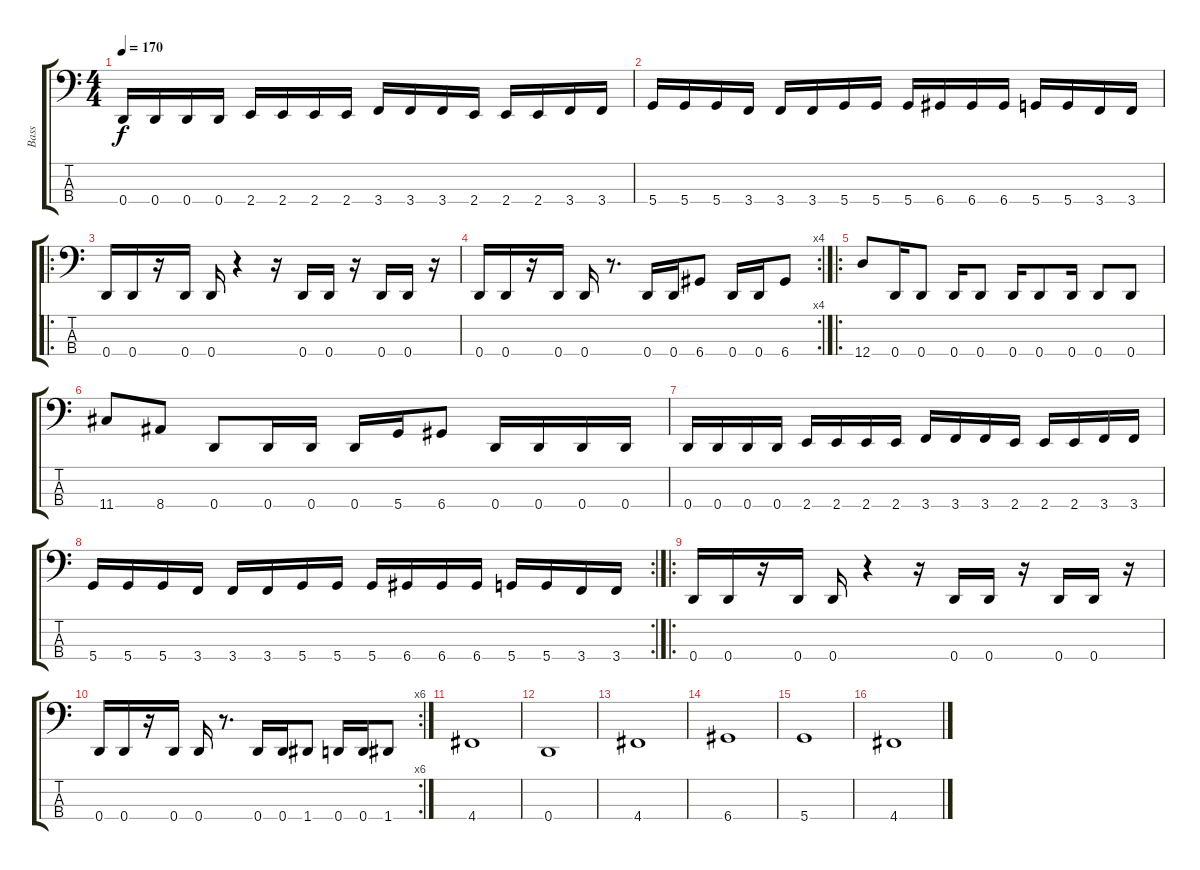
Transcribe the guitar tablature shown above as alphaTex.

\track ("Bass" "Bass") {instrument electricbasspick}
\staff {score tabs}
\tuning (G2 D2 A1 D1) {hide}
\ts (4 4)
\tempo 170
\clef f4
\ks c
0.4.16{dy f} 0.4.16 0.4.16 0.4.16 2.4.16 2.4.16 2.4.16 2.4.16 3.4.16 3.4.16 3.4.16 2.4.16 2.4.16 2.4.16 3.4.16 3.4.16 |
5.4.16 5.4.16 5.4.16 3.4.16 3.4.16 3.4.16 5.4.16 5.4.16 5.4.16 6.4.16 6.4.16 6.4.16 5.4.16 5.4.16 3.4.16 3.4.16 |
\ro
0.4.16 0.4.16 r.16 0.4.16 0.4.16 r.4 r.16 0.4.16 0.4.16 r.16 0.4.16 0.4.16 r.16 |
\rc 4
0.4.16 0.4.16 r.16 0.4.16 0.4.16 r.8{d} 0.4.16 0.4.16 6.4.8 0.4.16 0.4.16 6.4.8 |
\ro
12.4.8 0.4.16 0.4.8 0.4.16 0.4.8 0.4.16 0.4.8 0.4.16 0.4.8 0.4.8 |
11.4.8 8.4.8 0.4.8 0.4.16 0.4.16 0.4.16 5.4.16 6.4.8 0.4.16 0.4.16 0.4.16 0.4.16 |
0.4.16 0.4.16 0.4.16 0.4.16 2.4.16 2.4.16 2.4.16 2.4.16 3.4.16 3.4.16 3.4.16 2.4.16 2.4.16 2.4.16 3.4.16 3.4.16 |
\rc 2
5.4.16 5.4.16 5.4.16 3.4.16 3.4.16 3.4.16 5.4.16 5.4.16 5.4.16 6.4.16 6.4.16 6.4.16 5.4.16 5.4.16 3.4.16 3.4.16 |
\ro
0.4.16 0.4.16 r.16 0.4.16 0.4.16 r.4 r.16 0.4.16 0.4.16 r.16 0.4.16 0.4.16 r.16 |
\rc 6
0.4.16 0.4.16 r.16 0.4.16 0.4.16 r.8{d} 0.4.16 0.4.16 1.4.8 0.4.16 0.4.16 1.4.8 |
4.4.1 |
0.4.1 |
4.4.1 |
6.4.1 |
5.4.1 |
4.4.1
